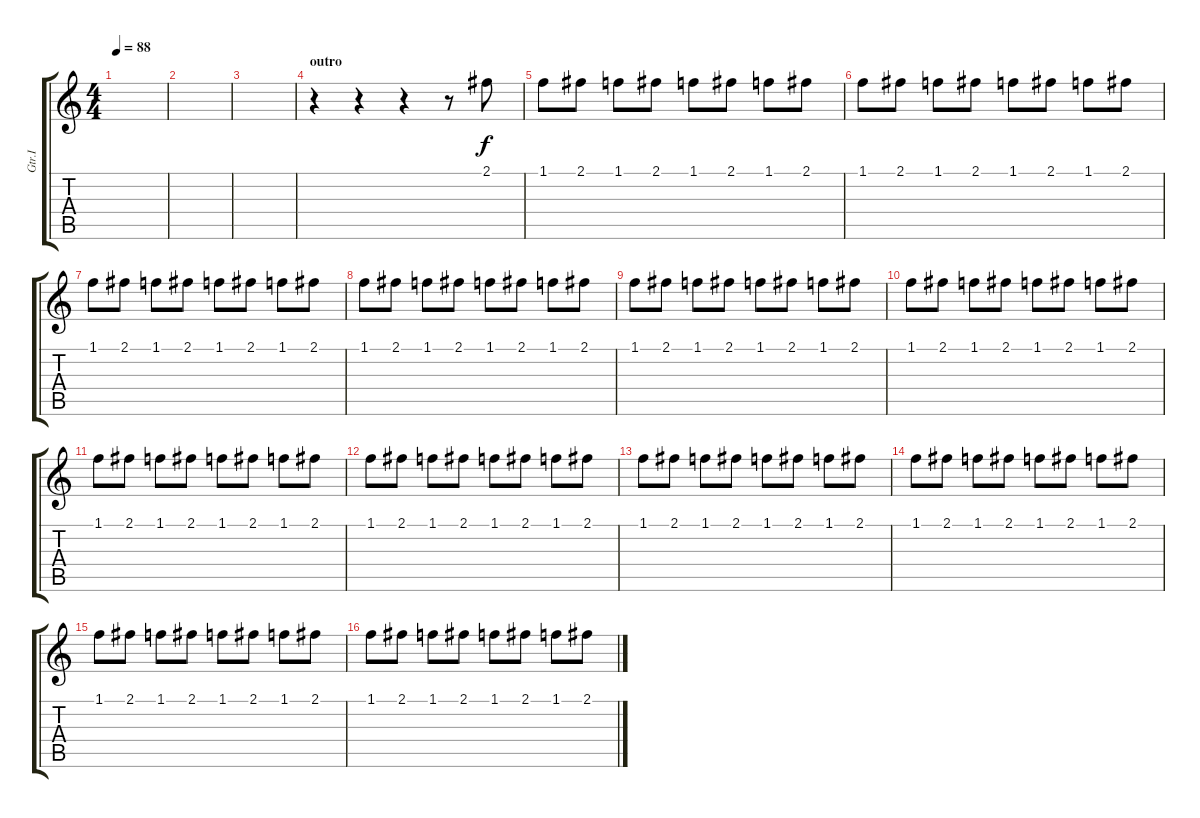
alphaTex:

\track ("Gtr.I" "Gtr.I") {instrument distortionguitar}
\staff {score tabs}
\tuning (E4 B3 G3 D3 A2 E2) {hide}
\ts (4 4)
\tempo 88
\clef g2
\ks c
|
|
|
\section ("" "outro")
r.4 r.4 r.4 r.8 2.1.8 |
1.1.8 2.1.8 1.1.8 2.1.8 1.1.8 2.1.8 1.1.8 2.1.8 |
1.1.8 2.1.8 1.1.8 2.1.8 1.1.8 2.1.8 1.1.8 2.1.8 |
1.1.8 2.1.8 1.1.8 2.1.8 1.1.8 2.1.8 1.1.8 2.1.8 |
1.1.8 2.1.8 1.1.8 2.1.8 1.1.8 2.1.8 1.1.8 2.1.8 |
1.1.8 2.1.8 1.1.8 2.1.8 1.1.8 2.1.8 1.1.8 2.1.8 |
1.1.8 2.1.8 1.1.8 2.1.8 1.1.8 2.1.8 1.1.8 2.1.8 |
1.1.8 2.1.8 1.1.8 2.1.8 1.1.8 2.1.8 1.1.8 2.1.8 |
1.1.8 2.1.8 1.1.8 2.1.8 1.1.8 2.1.8 1.1.8 2.1.8 |
1.1.8{volume 0} 2.1.8 1.1.8 2.1.8 1.1.8 2.1.8 1.1.8 2.1.8 |
1.1.8 2.1.8 1.1.8 2.1.8 1.1.8 2.1.8 1.1.8 2.1.8 |
1.1.8 2.1.8 1.1.8 2.1.8 1.1.8 2.1.8 1.1.8 2.1.8 |
1.1.8 2.1.8 1.1.8 2.1.8 1.1.8 2.1.8 1.1.8 2.1.8
